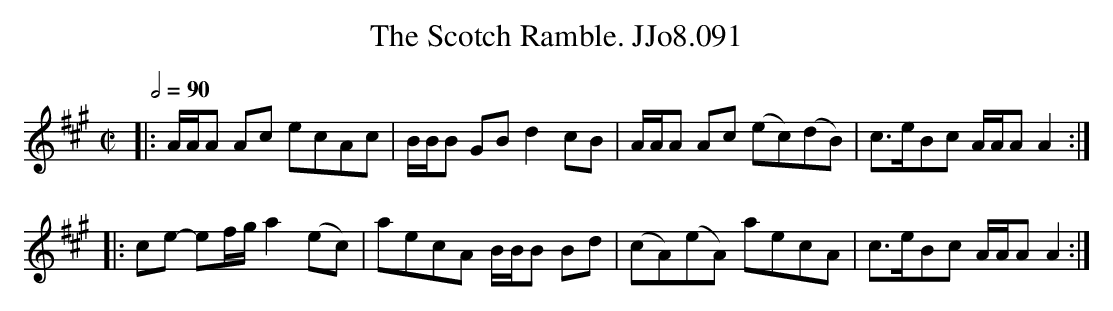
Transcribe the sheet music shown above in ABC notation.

X:1
T:Scotch Ramble. JJo8.091, The
M:C|
L:1/8
Q:1/2=90
K:A
|:A/A/A Ac ecAc|B/B/B GBd2cB|A/A/A Ac (ec)(dB)|c>eBc A/A/AA2:|
|:ce- ef/g/a2(ec)|aecA B/B/B Bd|(cA)(eA) aecA|c>eBc A/A/AA2:|
